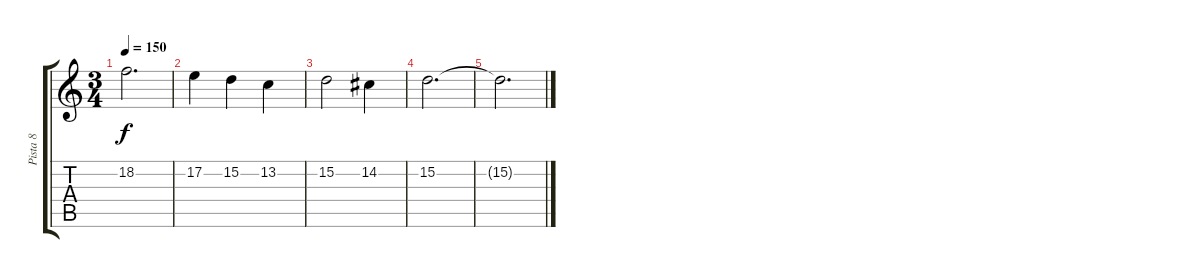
\track ("Pista 8" "Pista 8") {instrument altosax}
\staff {score tabs}
\tuning (E4 B3 G3 D3 A2 E2) {hide}
\ts (3 4)
\tempo 150
\clef g2
\ks c
18.2.2{d dy f} |
17.2.4 15.2.4 13.2.4 |
15.2.2 14.2.4 |
15.2.2{d volume 0} |
15.2{t}.2{d}
